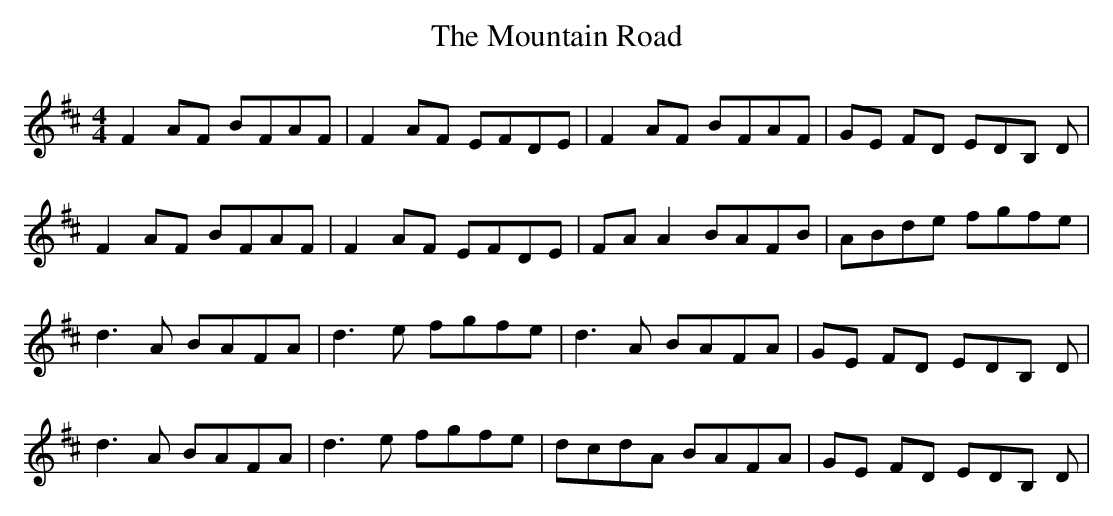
X:1
T: Mountain Road, The
M: 4/4
L: 1/8
K: Dmaj
F2 AF BFAF| F2 AF EFDE| F2 AF BFAF| GE FD EDB, D |
F2 AF BFAF|F2 AF EFDE| FAA2 BAFB|ABde fgfe|
d3 A BAFA| d3 e fgfe| d3 A BAFA| GE FD EDB, D |
d3 A BAFA| d3 e fgfe| dcdA BAFA| GE FD EDB, D |
